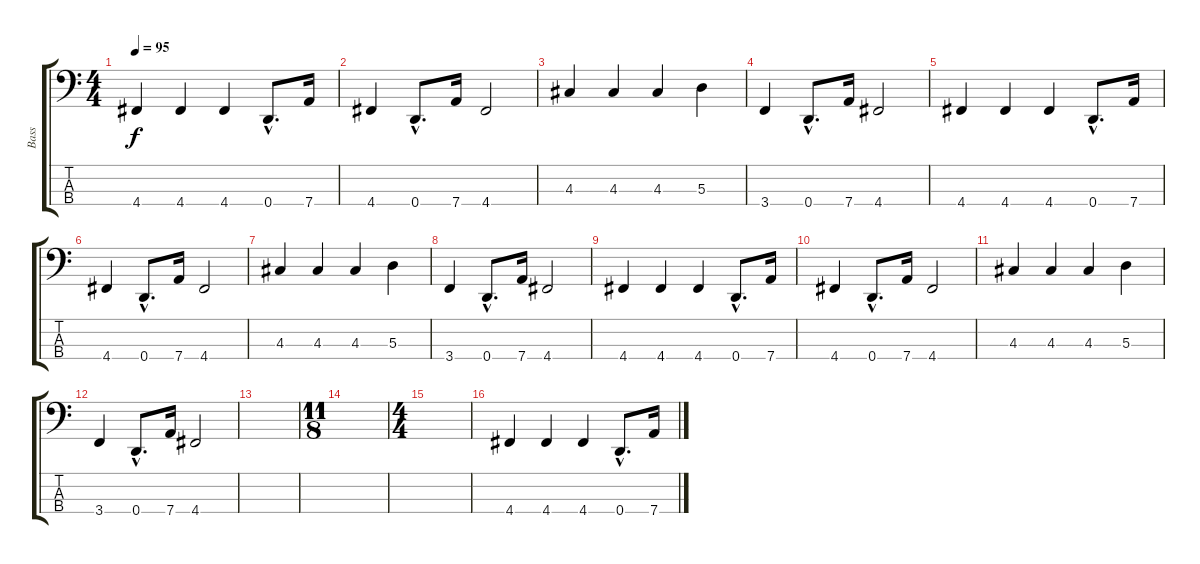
\track ("Bass" "Bass") {instrument electricbassfinger}
\staff {score tabs}
\tuning (G2 D2 A1 D1) {hide}
\ts (4 4)
\tempo 95
\clef f4
\ks c
4.4.4{dy f instrument electricbassfinger} 4.4.4 4.4.4 0.4{hac}.8{d} 7.4.16 |
4.4.4 0.4{hac}.8{d} 7.4.16 4.4.2 |
4.3.4 4.3.4 4.3.4 5.3.4 |
3.4.4 0.4{hac}.8{d} 7.4.16 4.4.2 |
4.4.4 4.4.4 4.4.4 0.4{hac}.8{d} 7.4.16 |
4.4.4 0.4{hac}.8{d} 7.4.16 4.4.2 |
4.3.4 4.3.4 4.3.4 5.3.4 |
3.4.4 0.4{hac}.8{d} 7.4.16 4.4.2 |
4.4.4 4.4.4 4.4.4 0.4{hac}.8{d} 7.4.16 |
4.4.4 0.4{hac}.8{d} 7.4.16 4.4.2 |
4.3.4 4.3.4 4.3.4 5.3.4 |
3.4.4 0.4{hac}.8{d} 7.4.16 4.4.2 |
|
\ts (11 8)
|
\ts (4 4)
|
4.4.4 4.4.4 4.4.4 0.4{hac}.8{d} 7.4.16
